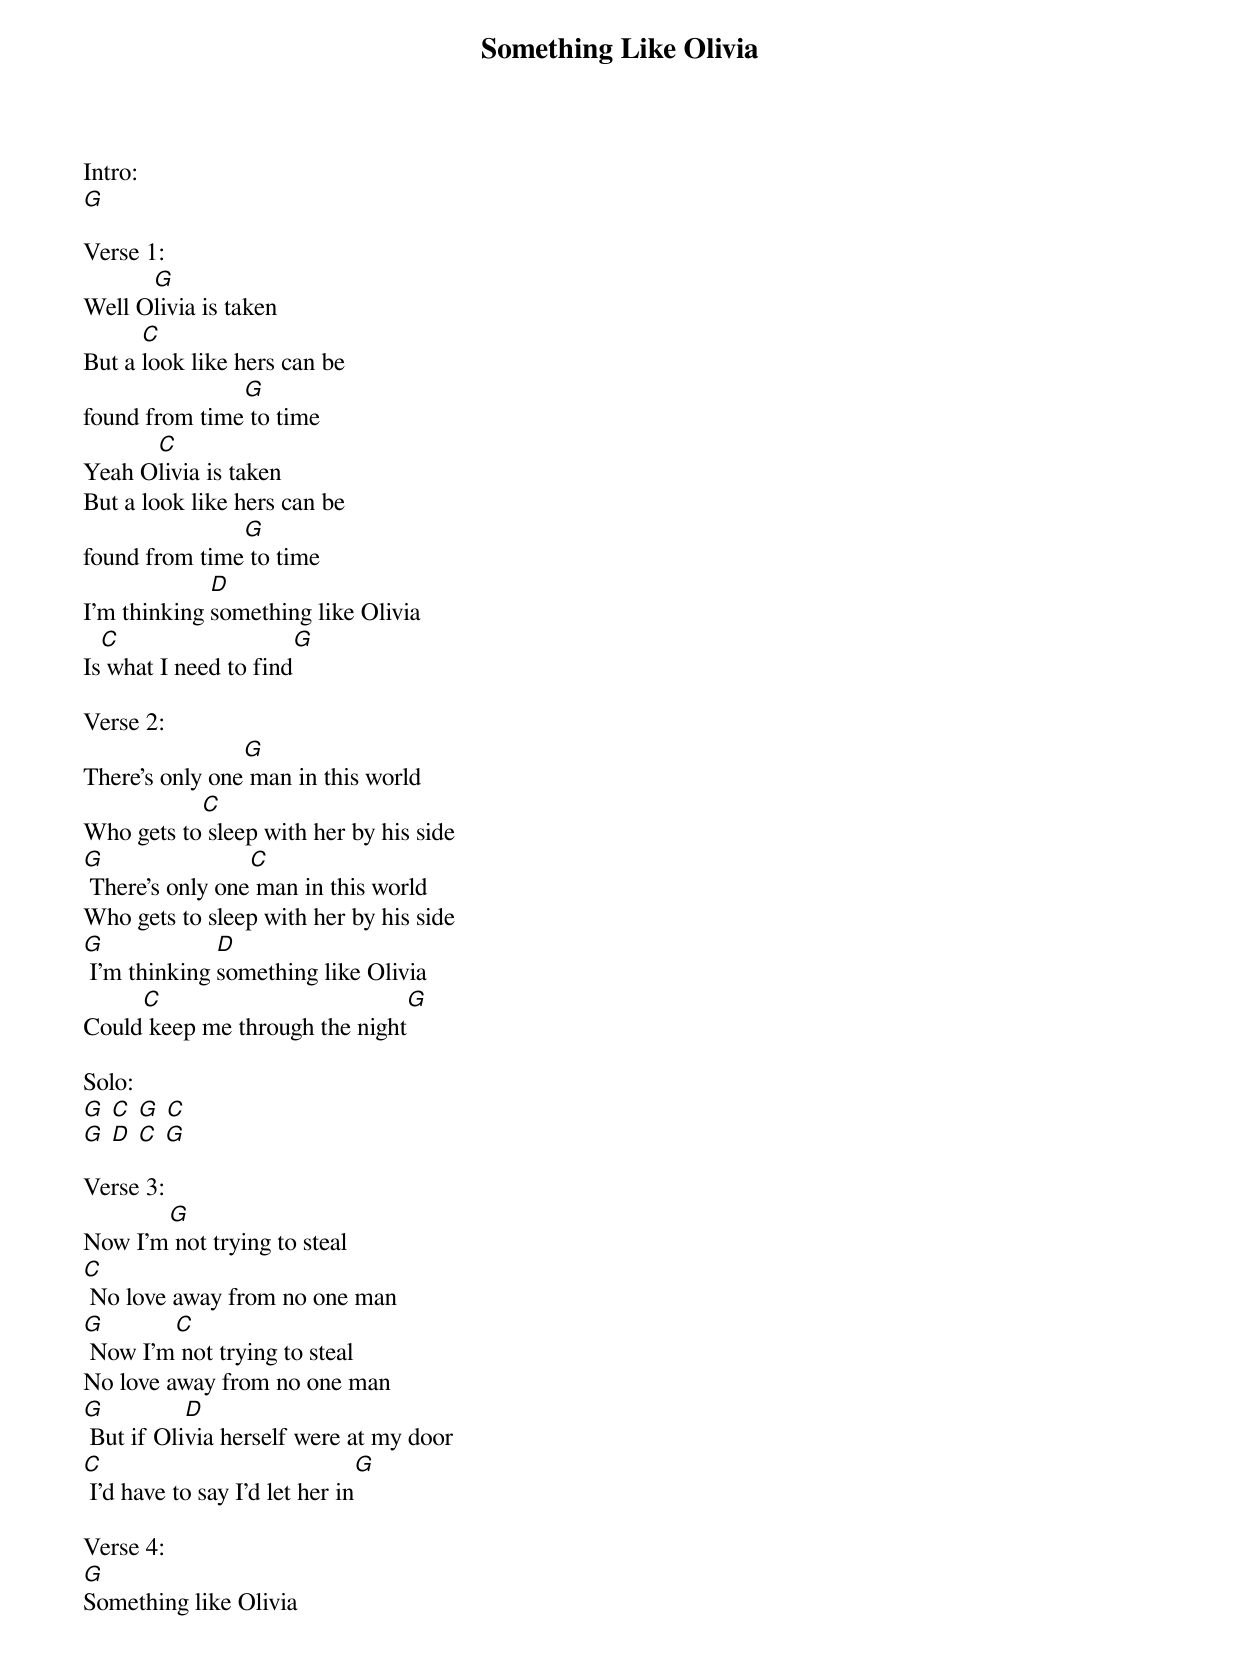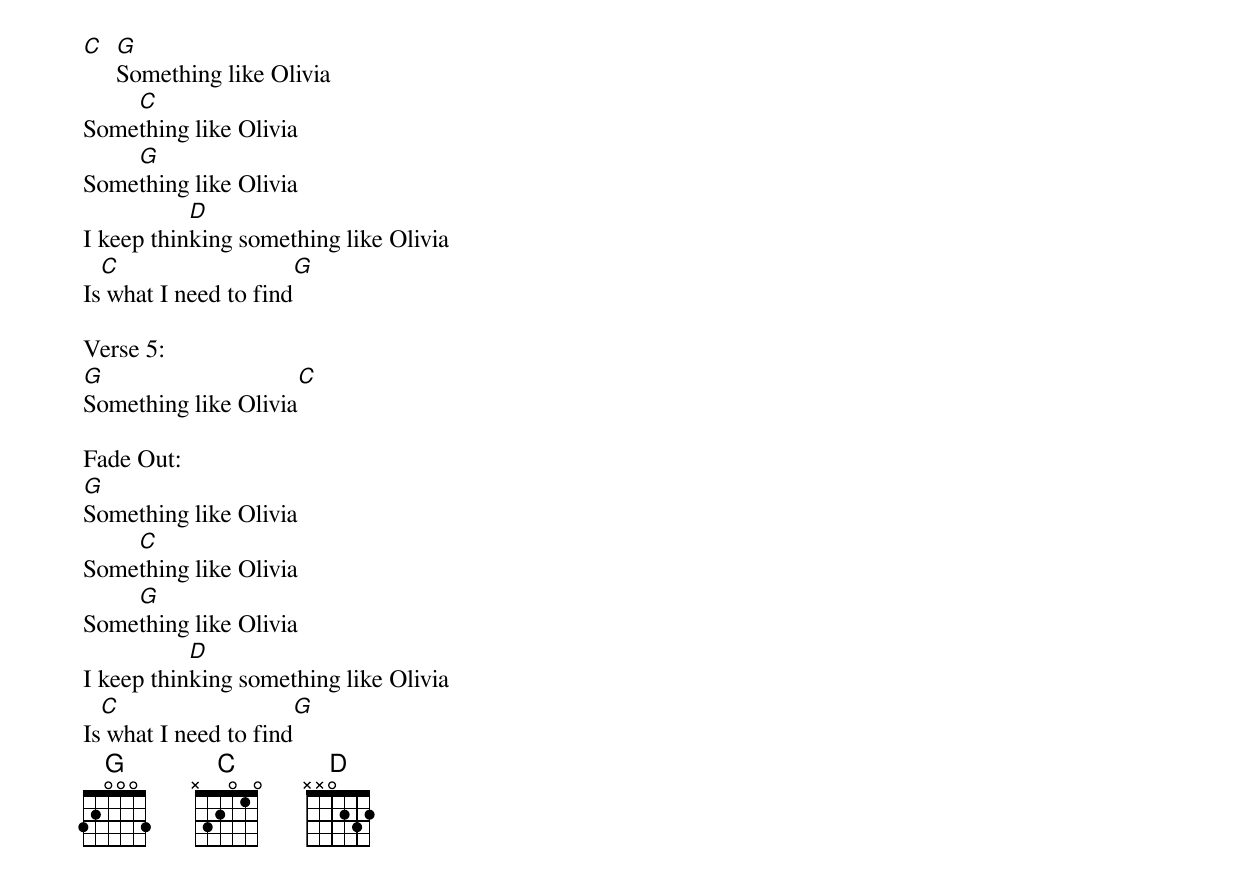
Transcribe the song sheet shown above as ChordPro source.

{title:Something Like Olivia}
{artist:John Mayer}
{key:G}
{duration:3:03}
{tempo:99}

Intro:
[G]

Verse 1:
Well O[G]livia is taken
But a [C]look like hers can be
found from time[G] to time
Yeah O[C]livia is taken
But a look like hers can be
found from time[G] to time
I'm thinking [D]something like Olivia
Is[C] what I need to find[G]

Verse 2:
There's only one[G] man in this world
Who gets to[C] sleep with her by his side
[G] There's only one[C] man in this world
Who gets to sleep with her by his side
[G] I'm thinking [D]something like Olivia
Could[C] keep me through the night[G]

Solo:
[G] [C] [G] [C]
[G] [D] [C] [G]

Verse 3:
Now I'm[G] not trying to steal
[C] No love away from no one man
[G] Now I'm[C] not trying to steal
No love away from no one man
[G] But if Oli[D]via herself were at my door
[C] I'd have to say I'd let her in[G]

Verse 4:
[G]Something like Olivia
[C]  [G]Something like Olivia
Some[C]thing like Olivia
Some[G]thing like Olivia
I keep thin[D]king something like Olivia
Is[C] what I need to find[G]

Verse 5:
[G]Something like Olivia[C]

Fade Out:
[G]Something like Olivia
Some[C]thing like Olivia
Some[G]thing like Olivia
I keep thin[D]king something like Olivia
Is[C] what I need to find[G]
